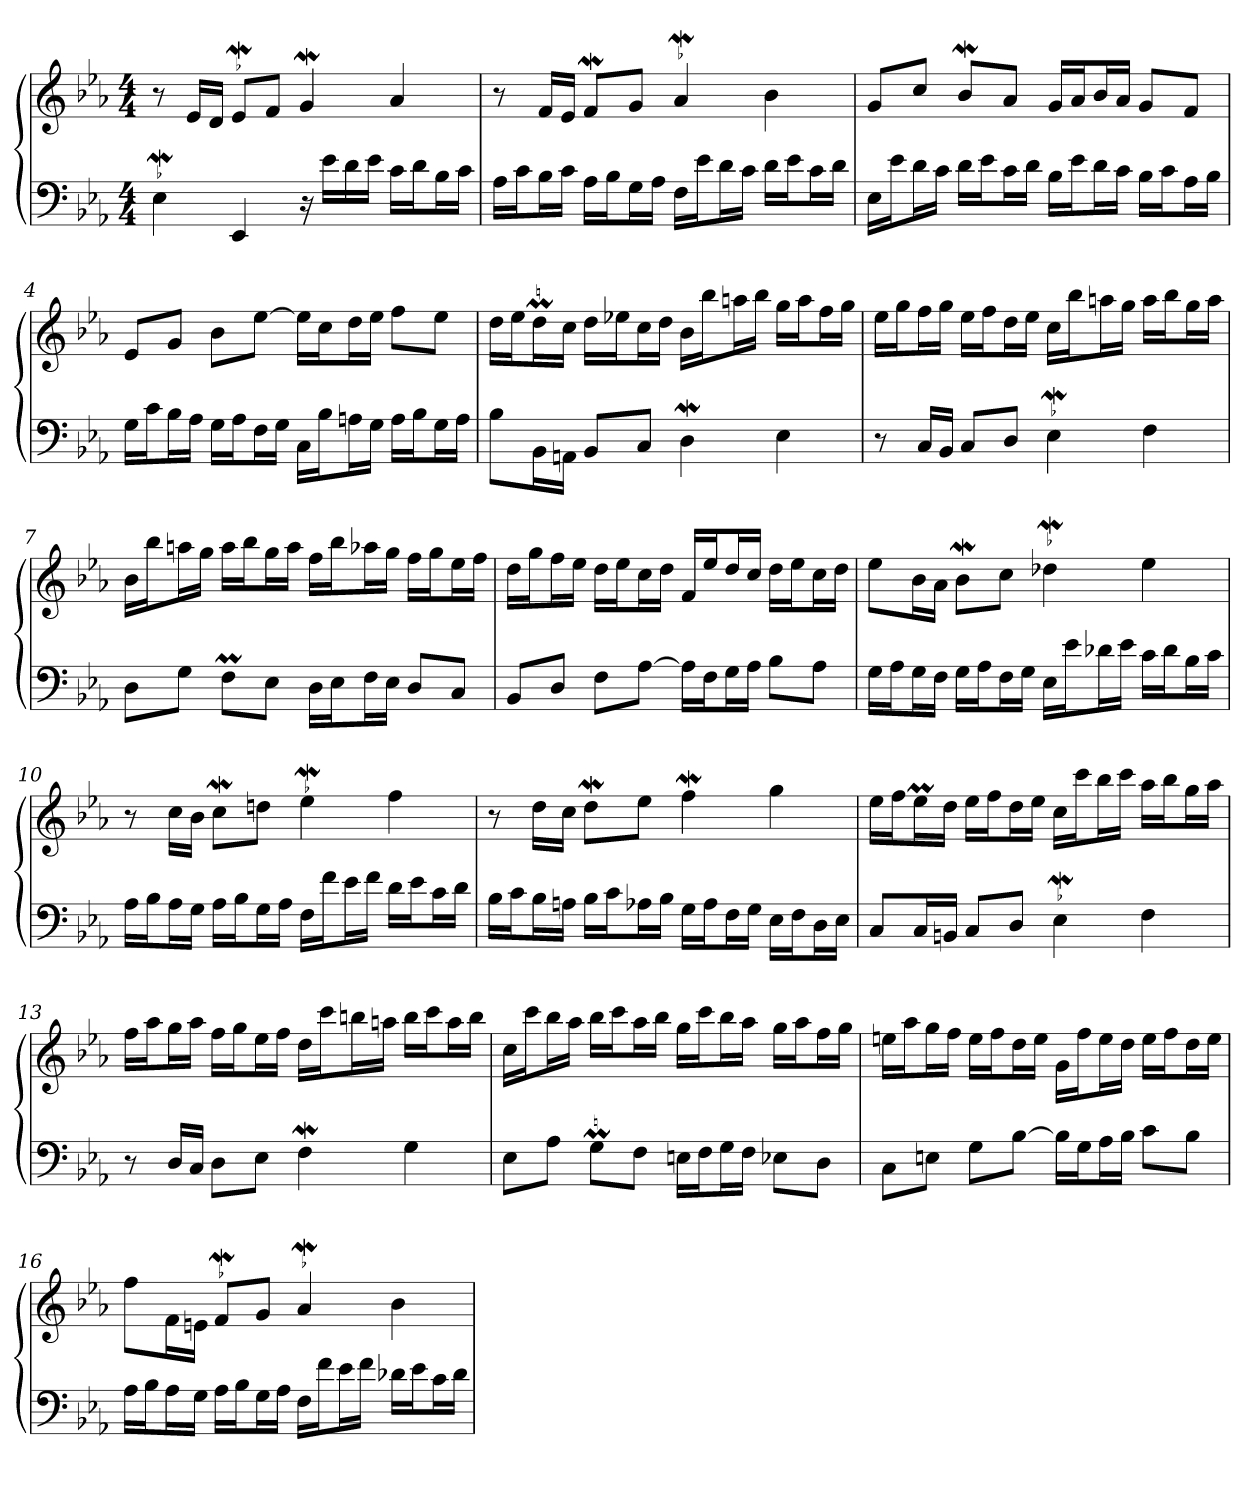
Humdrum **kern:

**kern	**kern
*part1	*part1
*staff2	*staff1
*clefF4	*clefG2
*k[b-e-a-]	*k[b-e-a-]
*E-:	*E-:
*M4/4	*M4/4
=1	=1
!LO:MOR:acc=-	!
4E-W	8r
.	16e-/LL
.	16d/JJ
!	!LO:MOR:acc=-
4EE-	8e-W/L
.	8f/J
16r	4gW
16e-\LL	.
16d\	.
16e-\JJ	.
16c\LL	4a-
16d\J	.
16B-\L	.
16c\JJ	.
=2	=2
16A-\LL	8r
16c\J	.
16B-\L	16f/LL
16c\JJ	16e-/JJ
16A-\LL	8fW/L
16B-\J	.
16G\L	8g/J
16A-\JJ	.
!	!LO:MOR:acc=-
16F\LL	4a-W
16e-\J	.
16d\L	.
16c\JJ	.
16d\LL	4b-
16e-\J	.
16c\L	.
16d\JJ	.
=3	=3
16E-\LL	8g/L
16e-\J	.
16d\L	8cc/J
16c\JJ	.
16d\LL	8b-W/L
16e-\J	.
16c\L	8a-/J
16d\JJ	.
16B-\LL	16g/LL
16e-\J	16a-/J
16d\L	16b-/L
16c\JJ	16a-/JJ
16B-\LL	8g/L
16c\J	.
16A-\L	8f/J
16B-\JJ	.
=4	=4
16G\LL	8e-/L
16c\J	.
16B-\L	8g/J
16A-\JJ	.
16G\LL	8b-\L
16A-\J	.
16F\L	[8ee-\J
16G\JJ	.
16C\LL	16ee-\LL]
16B-\J	16cc\J
16An\L	16dd\L
16G\JJ	16ee-\JJ
16A\LL	8ff\L
16B-\J	.
16G\L	8ee-\J
16A\JJ	.
=5	=5
8B-\L	16dd\LL
.	16ee-\J
16BB-\L	16ddM\L
16AAn\JJ	16cc\JJ
8BB-/L	16dd\LL
.	16ee-X\J
8C/J	16cc\L
.	16dd\JJ
4DW	16b-\LL
.	16bb-\J
.	16aan\L
.	16bb-\JJ
4E-	16gg\LL
.	16aa\J
.	16ff\L
.	16gg\JJ
=6	=6
8r	16ee-\LL
.	16gg\J
16C/LL	16ff\L
16BB-/JJ	16gg\JJ
8C/L	16ee-\LL
.	16ff\J
8D/J	16dd\L
.	16ee-\JJ
!LO:MOR:acc=-	!
4E-W	16cc\LL
.	16bb-\J
.	16aan\L
.	16gg\JJ
4F	16aa\LL
.	16bb-\J
.	16gg\L
.	16aa\JJ
=7	=7
8D\L	16b-\LL
.	16bb-\J
8G\J	16aan\L
.	16gg\JJ
8FM\L	16aa\LL
.	16bb-\J
8E-\J	16gg\L
.	16aa\JJ
16D\LL	16ff\LL
16E-\J	16bb-\J
16F\L	16aa-X\L
16E-\JJ	16gg\JJ
8D/L	16ff\LL
.	16gg\J
8C/J	16ee-\L
.	16ff\JJ
=8	=8
8BB-/L	16dd\LL
.	16gg\J
8D/J	16ff\L
.	16ee-\JJ
8F\L	16dd\LL
.	16ee-\J
[8A-\J	16cc\L
.	16dd\JJ
16A-\LL]	16f/LL
16F\J	16ee-/J
16G\L	16dd/L
16A-\JJ	16cc/JJ
8B-\L	16dd\LL
.	16ee-\J
8A-\J	16cc\L
.	16dd\JJ
=9	=9
16G\LL	8ee-\L
16A-\J	.
16G\L	16b-\L
16F\JJ	16a-\JJ
16G\LL	8b-W\L
16A-\J	.
16F\L	8cc\J
16G\JJ	.
!	!LO:MOR:acc=-
16E-\LL	4dd-XW
16e-\J	.
16d-X\L	.
16e-\JJ	.
16c\LL	4ee-
16d-\J	.
16B-\L	.
16c\JJ	.
=10	=10
16A-\LL	8r
16B-\J	.
16A-\L	16cc\LL
16G\JJ	16b-\JJ
16A-\LL	8ccW\L
16B-\J	.
16G\L	8ddn\J
16A-\JJ	.
!	!LO:MOR:acc=-
16F\LL	4ee-W
16f\J	.
16e-\L	.
16f\JJ	.
16d\LL	4ff
16e-\J	.
16c\L	.
16d\JJ	.
=11	=11
16B-\LL	8r
16c\J	.
16B-\L	16dd\LL
16An\JJ	16cc\JJ
16B-\LL	8ddW\L
16c\J	.
16A-X\L	8ee-\J
16B-\JJ	.
16G\LL	4ffW
16A-\J	.
16F\L	.
16G\JJ	.
16E-\LL	4gg
16F\J	.
16D\L	.
16E-\JJ	.
=12	=12
8C/L	16ee-\LL
.	16ff\J
16C/L	16ee-M\L
16BBn/JJ	16dd\JJ
8C/L	16ee-\LL
.	16ff\J
8D/J	16dd\L
.	16ee-\JJ
!LO:MOR:acc=-	!
4E-W	16cc\LL
.	16ccc\J
.	16bb-\L
.	16ccc\JJ
4F	16aa-\LL
.	16bb-\J
.	16gg\L
.	16aa-\JJ
=13	=13
8r	16ff\LL
.	16aa-\J
16D/LL	16gg\L
16C/JJ	16aa-\JJ
8D\L	16ff\LL
.	16gg\J
8E-\J	16ee-\L
.	16ff\JJ
4FW	16dd\LL
.	16ccc\J
.	16bbn\L
.	16aan\JJ
4G	16bb\LL
.	16ccc\J
.	16aa\L
.	16bb\JJ
=14	=14
8E-\L	16cc\LL
.	16ccc\J
8A-\J	16bb-\L
.	16aa-\JJ
8GM\L	16bb-\LL
.	16ccc\J
8F\J	16aa-\L
.	16bb-\JJ
16En\LL	16gg\LL
16F\J	16ccc\J
16G\L	16bb-\L
16F\JJ	16aa-\JJ
8E-X\L	16gg\LL
.	16aa-\J
8D\J	16ff\L
.	16gg\JJ
=15	=15
8C\L	16een\LL
.	16aa-\J
8En\J	16gg\L
.	16ff\JJ
8G\L	16ee\LL
.	16ff\J
[8B-\J	16dd\L
.	16ee\JJ
16B-\LL]	16g\LL
16G\J	16ff\J
16A-\L	16ee\L
16B-\JJ	16dd\JJ
8c\L	16ee\LL
.	16ff\J
8B-\J	16dd\L
.	16ee\JJ
=16	=16
16A-\LL	8ff\L
16B-\J	.
16A-\L	16f\L
16G\JJ	16en\JJ
!	!LO:MOR:acc=-
16A-\LL	8fW/L
16B-\J	.
16G\L	8g/J
16A-\JJ	.
!	!LO:MOR:acc=-
16F\LL	4a-W
16f\J	.
16e-\L	.
16f\JJ	.
16d-X\LL	4b-
16e-\J	.
16c\L	.
16d-\JJ	.
=	=
*-	*-
